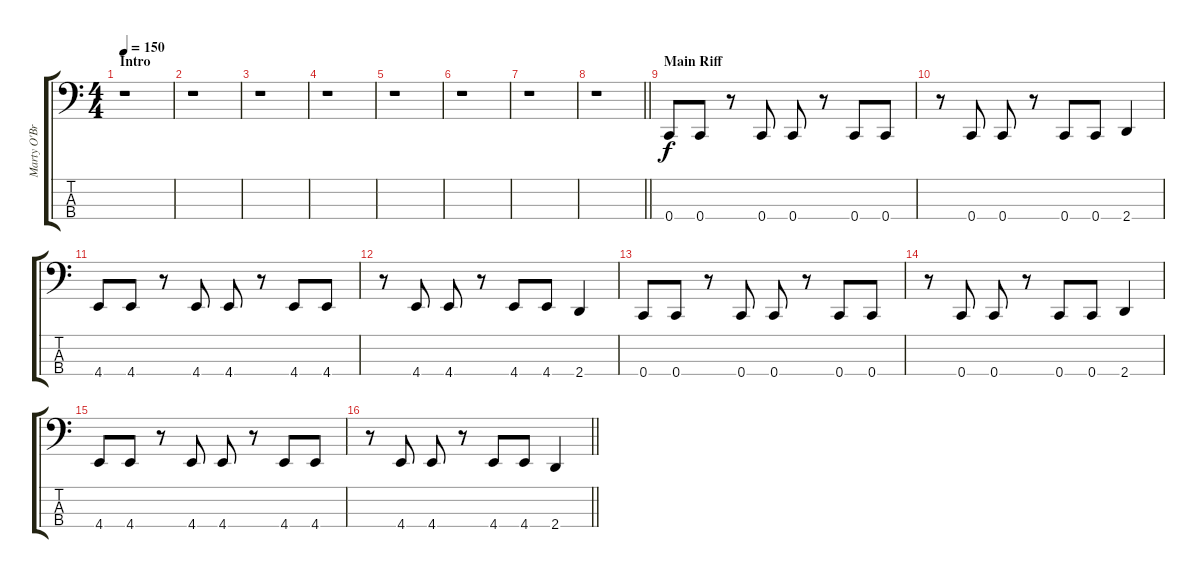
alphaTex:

\track ("Marty O'Brien" "Marty O'Br") {instrument electricbasspick}
\staff {score tabs}
\tuning (F2 C2 G1 C1) {hide}
\ts (4 4)
\section ("" "Intro")
\tempo 150
\clef f4
\ks c
r.1{dy f instrument electricbasspick} |
r.1 |
r.1 |
r.1 |
r.1 |
r.1 |
r.1 |
\barLineRight lightlight
r.1 |
\section ("" "Main Riff")
0.4.8 0.4.8 r.8 0.4.8 0.4.8 r.8 0.4.8 0.4.8 |
r.8 0.4.8 0.4.8 r.8 0.4.8 0.4.8 2.4.4 |
4.4.8 4.4.8 r.8 4.4.8 4.4.8 r.8 4.4.8 4.4.8 |
r.8 4.4.8 4.4.8 r.8 4.4.8 4.4.8 2.4.4 |
0.4.8 0.4.8 r.8 0.4.8 0.4.8 r.8 0.4.8 0.4.8 |
r.8 0.4.8 0.4.8 r.8 0.4.8 0.4.8 2.4.4 |
4.4.8 4.4.8 r.8 4.4.8 4.4.8 r.8 4.4.8 4.4.8 |
\barLineRight lightlight
r.8 4.4.8 4.4.8 r.8 4.4.8 4.4.8 2.4.4
